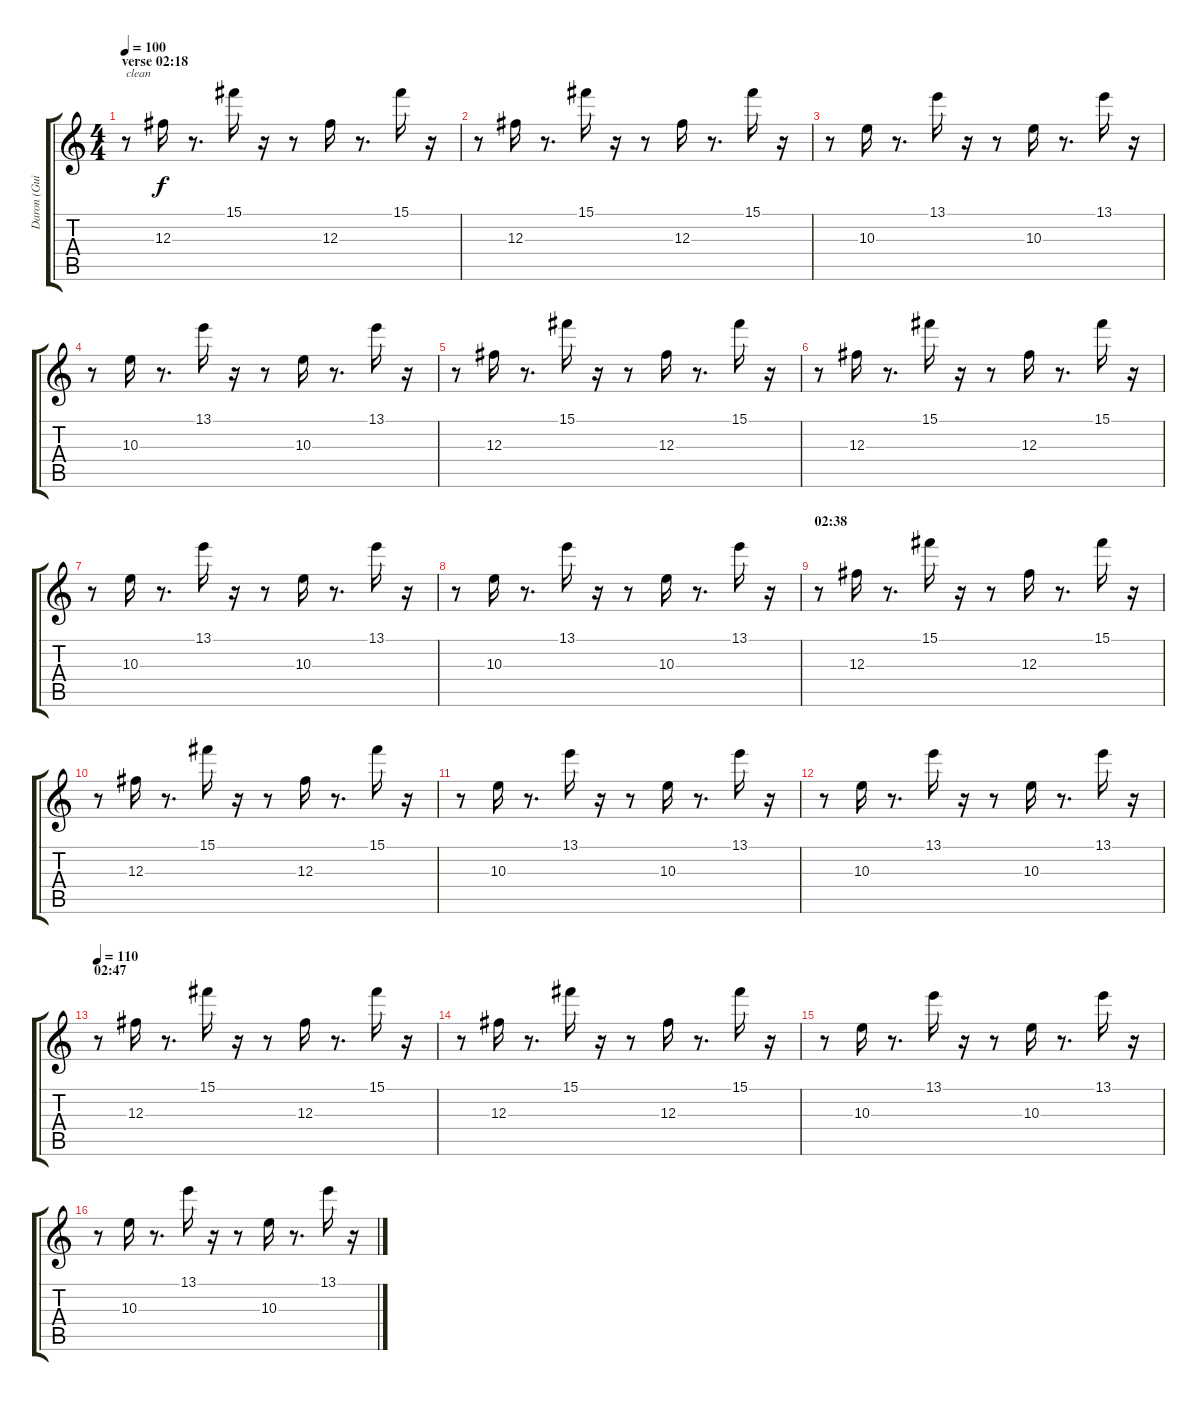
\track ("Daron (Guitar 2)" "Daron (Gui") {instrument overdrivenguitar}
\staff {score tabs}
\tuning (Eb4 Bb3 Gb3 Db3 Ab2 Db2) {hide}
\ts (4 4)
\section ("" "verse 02:18")
\tempo 95
\tempo 100
\clef g2
\ks c
r.8{txt "clean" dy f volume 9 balance 0 instrument electricguitarjazz} 12.3.16 r.8{d} 15.1.16 r.16 r.8 12.3.16 r.8{d} 15.1.16 r.16 |
r.8 12.3.16 r.8{d} 15.1.16 r.16 r.8 12.3.16 r.8{d} 15.1.16 r.16 |
r.8 10.3.16 r.8{d} 13.1.16 r.16 r.8 10.3.16 r.8{d} 13.1.16 r.16 |
r.8 10.3.16 r.8{d} 13.1.16 r.16 r.8 10.3.16 r.8{d} 13.1.16 r.16 |
r.8 12.3.16 r.8{d} 15.1.16 r.16 r.8 12.3.16 r.8{d} 15.1.16 r.16 |
r.8 12.3.16 r.8{d} 15.1.16 r.16 r.8 12.3.16 r.8{d} 15.1.16 r.16 |
r.8 10.3.16 r.8{d} 13.1.16 r.16 r.8 10.3.16 r.8{d} 13.1.16 r.16 |
r.8 10.3.16 r.8{d} 13.1.16 r.16 r.8 10.3.16 r.8{d} 13.1.16 r.16 |
\section ("" "02:38")
r.8 12.3.16 r.8{d} 15.1.16 r.16 r.8 12.3.16 r.8{d} 15.1.16 r.16 |
r.8 12.3.16 r.8{d} 15.1.16 r.16 r.8 12.3.16 r.8{d} 15.1.16 r.16 |
r.8 10.3.16 r.8{d} 13.1.16 r.16 r.8 10.3.16 r.8{d} 13.1.16 r.16 |
r.8 10.3.16 r.8{d} 13.1.16 r.16 r.8 10.3.16 r.8{d} 13.1.16 r.16 |
\section ("" "02:47")
\tempo 110
r.8 12.3.16 r.8{d} 15.1.16 r.16 r.8 12.3.16 r.8{d} 15.1.16 r.16 |
r.8 12.3.16 r.8{d} 15.1.16 r.16 r.8 12.3.16 r.8{d} 15.1.16 r.16 |
r.8 10.3.16 r.8{d} 13.1.16 r.16 r.8 10.3.16 r.8{d} 13.1.16 r.16 |
r.8 10.3.16 r.8{d} 13.1.16 r.16 r.8 10.3.16 r.8{d} 13.1.16 r.16
